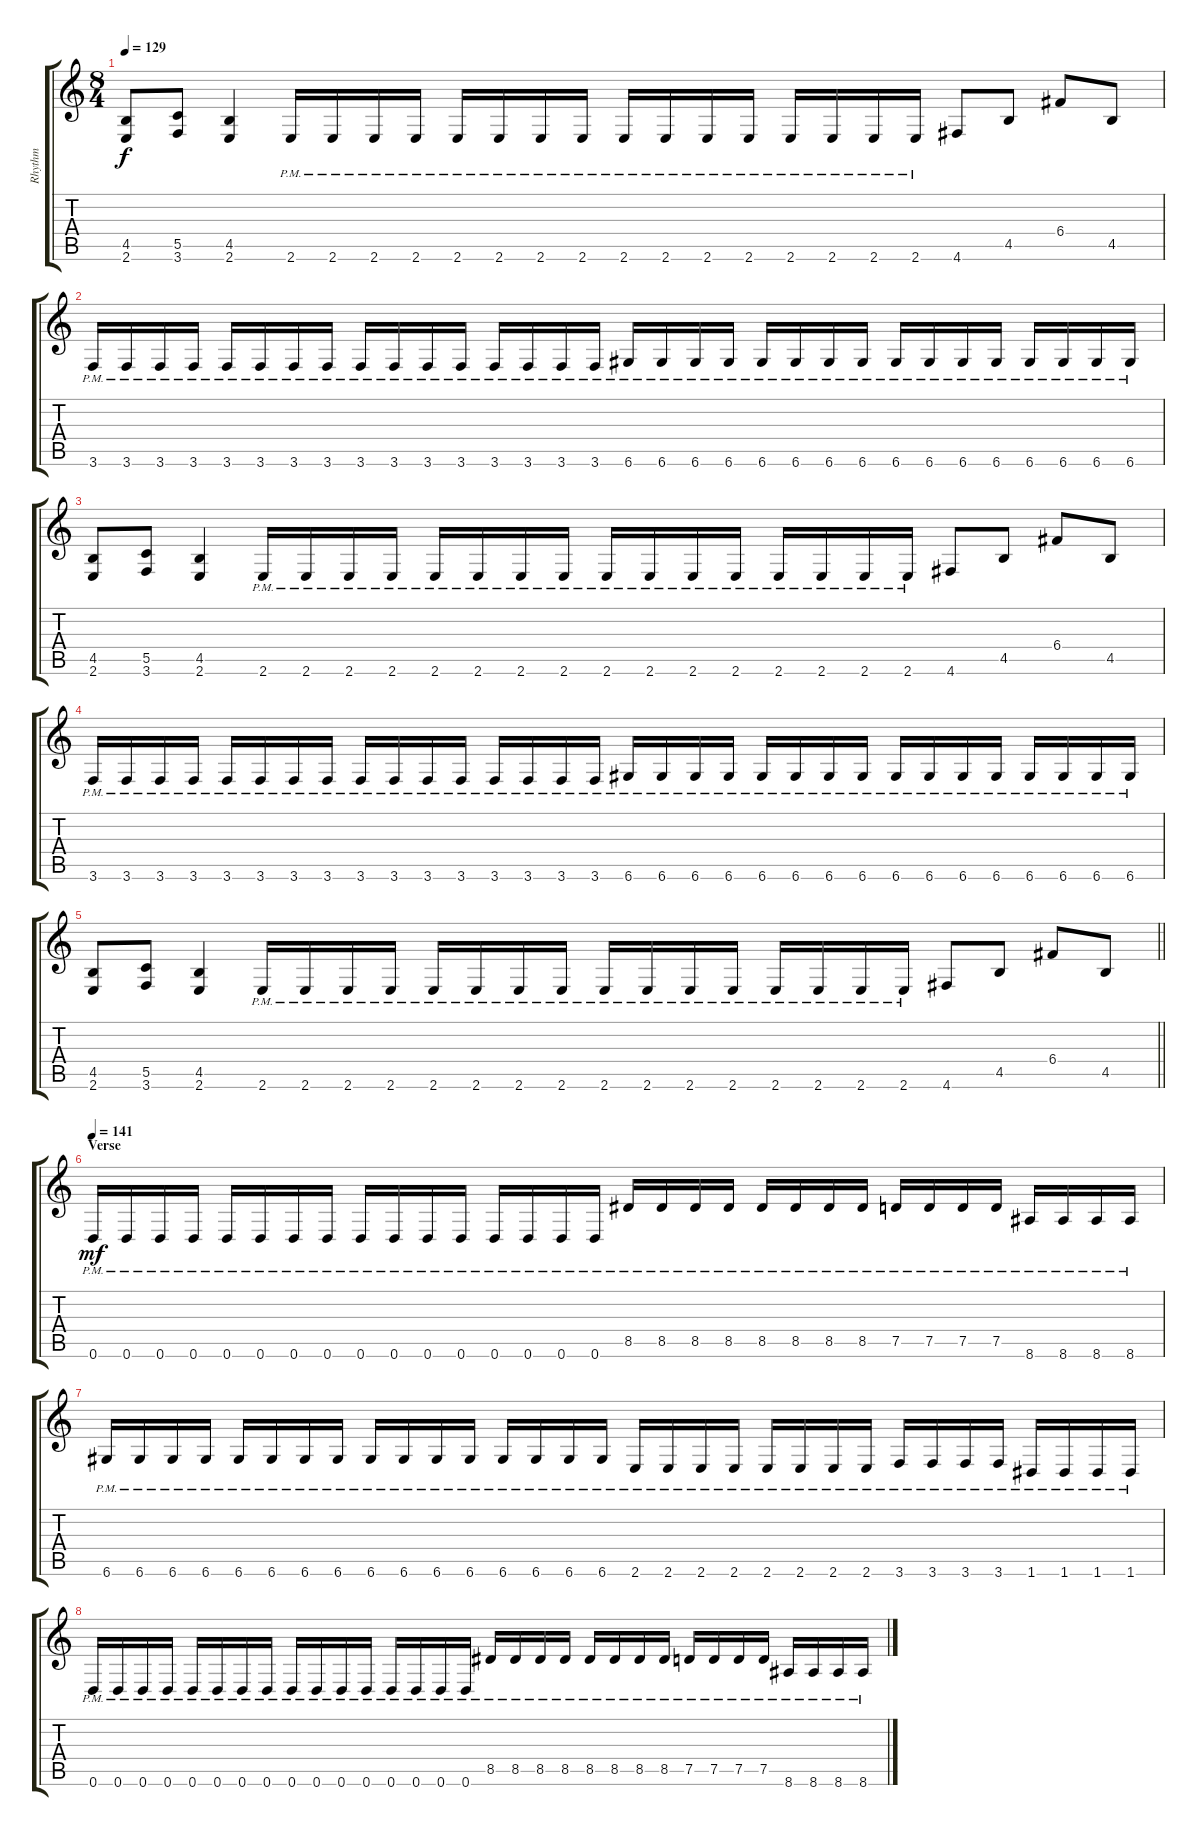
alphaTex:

\track ("Rhythm" "Rhythm") {instrument distortionguitar}
\staff {score tabs}
\tuning (D4 A3 F3 C3 G2 D2) {hide}
\ts (8 4)
\tempo 129
\clef g2
\ks c
(4.5 2.6).8{dy f} (5.5 3.6).8 (4.5 2.6).4 2.6{pm}.16 2.6{pm}.16 2.6{pm}.16 2.6{pm}.16 2.6{pm}.16 2.6{pm}.16 2.6{pm}.16 2.6{pm}.16 2.6{pm}.16 2.6{pm}.16 2.6{pm}.16 2.6{pm}.16 2.6{pm}.16 2.6{pm}.16 2.6{pm}.16 2.6{pm}.16 4.6.8 4.5.8 6.4.8 4.5.8 |
3.6{pm}.16 3.6{pm}.16 3.6{pm}.16 3.6{pm}.16 3.6{pm}.16 3.6{pm}.16 3.6{pm}.16 3.6{pm}.16 3.6{pm}.16 3.6{pm}.16 3.6{pm}.16 3.6{pm}.16 3.6{pm}.16 3.6{pm}.16 3.6{pm}.16 3.6{pm}.16 6.6{pm}.16 6.6{pm}.16 6.6{pm}.16 6.6{pm}.16 6.6{pm}.16 6.6{pm}.16 6.6{pm}.16 6.6{pm}.16 6.6{pm}.16 6.6{pm}.16 6.6{pm}.16 6.6{pm}.16 6.6{pm}.16 6.6{pm}.16 6.6{pm}.16 6.6{pm}.16 |
(4.5 2.6).8 (5.5 3.6).8 (4.5 2.6).4 2.6{pm}.16 2.6{pm}.16 2.6{pm}.16 2.6{pm}.16 2.6{pm}.16 2.6{pm}.16 2.6{pm}.16 2.6{pm}.16 2.6{pm}.16 2.6{pm}.16 2.6{pm}.16 2.6{pm}.16 2.6{pm}.16 2.6{pm}.16 2.6{pm}.16 2.6{pm}.16 4.6.8 4.5.8 6.4.8 4.5.8 |
3.6{pm}.16 3.6{pm}.16 3.6{pm}.16 3.6{pm}.16 3.6{pm}.16 3.6{pm}.16 3.6{pm}.16 3.6{pm}.16 3.6{pm}.16 3.6{pm}.16 3.6{pm}.16 3.6{pm}.16 3.6{pm}.16 3.6{pm}.16 3.6{pm}.16 3.6{pm}.16 6.6{pm}.16 6.6{pm}.16 6.6{pm}.16 6.6{pm}.16 6.6{pm}.16 6.6{pm}.16 6.6{pm}.16 6.6{pm}.16 6.6{pm}.16 6.6{pm}.16 6.6{pm}.16 6.6{pm}.16 6.6{pm}.16 6.6{pm}.16 6.6{pm}.16 6.6{pm}.16 |
\barLineRight lightlight
(4.5 2.6).8 (5.5 3.6).8 (4.5 2.6).4 2.6{pm}.16 2.6{pm}.16 2.6{pm}.16 2.6{pm}.16 2.6{pm}.16 2.6{pm}.16 2.6{pm}.16 2.6{pm}.16 2.6{pm}.16 2.6{pm}.16 2.6{pm}.16 2.6{pm}.16 2.6{pm}.16 2.6{pm}.16 2.6{pm}.16 2.6{pm}.16 4.6.8 4.5.8 6.4.8 4.5.8 |
\section ("" "Verse")
\tempo 141
0.6{pm}.16{dy mf} 0.6{pm}.16 0.6{pm}.16 0.6{pm}.16 0.6{pm}.16 0.6{pm}.16 0.6{pm}.16 0.6{pm}.16 0.6{pm}.16 0.6{pm}.16 0.6{pm}.16 0.6{pm}.16 0.6{pm}.16 0.6{pm}.16 0.6{pm}.16 0.6{pm}.16 8.5{pm}.16 8.5{pm}.16 8.5{pm}.16 8.5{pm}.16 8.5{pm}.16 8.5{pm}.16 8.5{pm}.16 8.5{pm}.16 7.5{pm}.16 7.5{pm}.16 7.5{pm}.16 7.5{pm}.16 8.6{pm}.16 8.6{pm}.16 8.6{pm}.16 8.6{pm}.16 |
6.6{pm}.16 6.6{pm}.16 6.6{pm}.16 6.6{pm}.16 6.6{pm}.16 6.6{pm}.16 6.6{pm}.16 6.6{pm}.16 6.6{pm}.16 6.6{pm}.16 6.6{pm}.16 6.6{pm}.16 6.6{pm}.16 6.6{pm}.16 6.6{pm}.16 6.6{pm}.16 2.6{pm}.16 2.6{pm}.16 2.6{pm}.16 2.6{pm}.16 2.6{pm}.16 2.6{pm}.16 2.6{pm}.16 2.6{pm}.16 3.6{pm}.16 3.6{pm}.16 3.6{pm}.16 3.6{pm}.16 1.6{pm}.16 1.6{pm}.16 1.6{pm}.16 1.6{pm}.16 |
0.6{pm}.16 0.6{pm}.16 0.6{pm}.16 0.6{pm}.16 0.6{pm}.16 0.6{pm}.16 0.6{pm}.16 0.6{pm}.16 0.6{pm}.16 0.6{pm}.16 0.6{pm}.16 0.6{pm}.16 0.6{pm}.16 0.6{pm}.16 0.6{pm}.16 0.6{pm}.16 8.5{pm}.16 8.5{pm}.16 8.5{pm}.16 8.5{pm}.16 8.5{pm}.16 8.5{pm}.16 8.5{pm}.16 8.5{pm}.16 7.5{pm}.16 7.5{pm}.16 7.5{pm}.16 7.5{pm}.16 8.6{pm}.16 8.6{pm}.16 8.6{pm}.16 8.6{pm}.16
